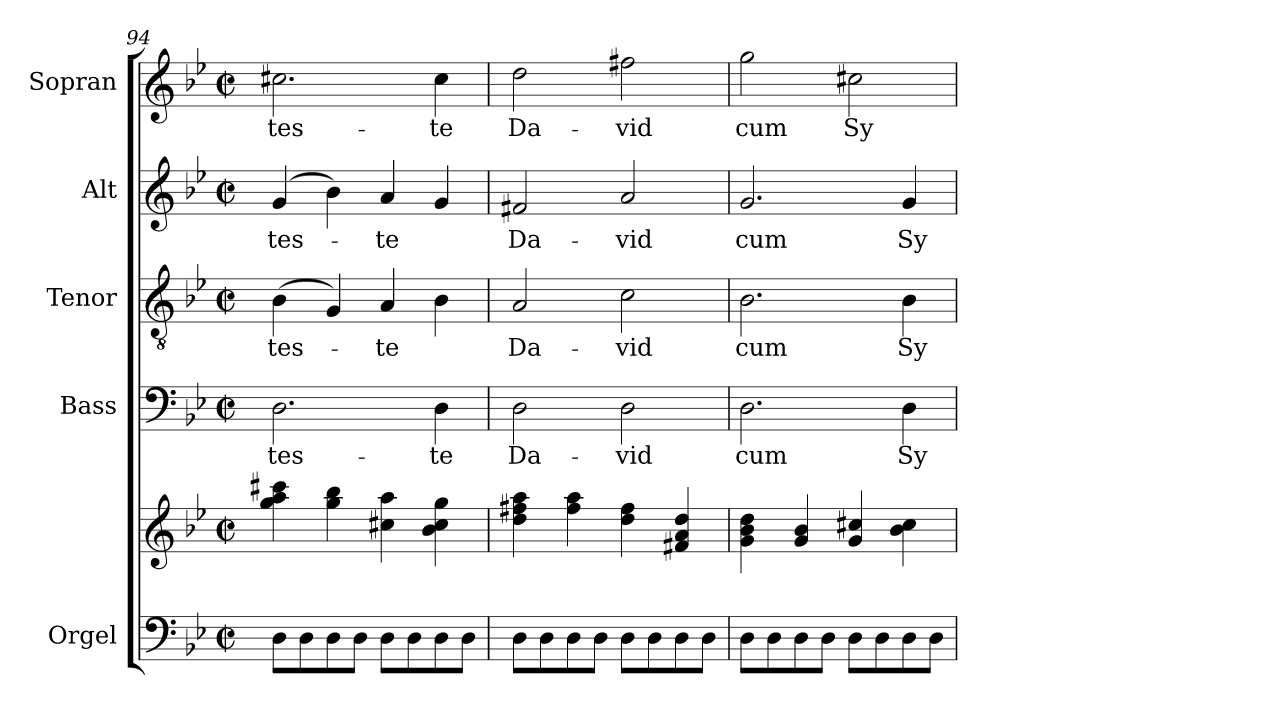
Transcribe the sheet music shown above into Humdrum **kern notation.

**kern	**kern	**kern	**text	**kern	**text	**kern	**text	**kern	**text
*part5	*part5	*part4	*part4	*part3	*part3	*part2	*part2	*part1	*part1
*staff6	*staff5	*staff4	*staff4	*staff3	*staff3	*staff2	*staff2	*staff1	*staff1
*I"Orgel	*	*I"Bass	*	*I"Tenor	*	*I"Alt	*	*I"Sopran	*
*I'Org.	*	*I'B.	*	*I'T.	*	*I'A.	*	*I'S.	*
!!LO:LB:g=z
*clefF4	*clefG2	*clefF4	*	*clefGv2	*	*clefG2	*	*clefG2	*
*k[b-e-]	*k[b-e-]	*k[b-e-]	*	*k[b-e-]	*	*k[b-e-]	*	*k[b-e-]	*
*B-:	*B-:	*B-:	*	*B-:	*	*B-:	*	*B-:	*
*M2/2	*M2/2	*M2/2	*	*M2/2	*	*M2/2	*	*M2/2	*
*met(c|)	*met(c|)	*met(c|)	*	*met(c|)	*	*met(c|)	*	*met(c|)	*
=94	=94	=94	=94	=94	=94	=94	=94	=94	=94
!	!	!	!LO:LY:b	!	!LO:LY:b	!	!LO:LY:b	!	!LO:LY:b
8D\L	4gg\ 4aa\ 4ccc#X\	2.D\	tes-	(>4B-\	tes-	(4g/	tes-	2.cc#X\	tes-
8D\	.	.	.	.	.	.	.	.	.
8D\	4gg\ 4bb-\	.	.	4G/)	.	4b-\)	.	.	.
8D\J	.	.	.	.	.	.	.	.	.
!	!	!	!	!	!LO:LY:b	!	!LO:LY:b	!	!
8D\L	4cc#X\ 4aa\	.	.	4A/	-te	4a/	-te	.	.
8D\	.	.	.	.	.	.	.	.	.
!	!	!	!LO:LY:b	!	!	!	!	!	!LO:LY:b
8D\	4b-\ 4cc#\ 4gg\	4D\	-te	4B-\	.	4g/	.	4cc#\	-te
8D\J	.	.	.	.	.	.	.	.	.
=95	=95	=95	=95	=95	=95	=95	=95	=95	=95
!	!	!	!LO:LY:b	!	!LO:LY:b	!	!LO:LY:b	!	!LO:LY:b
8D\L	4dd\ 4ff#X\ 4aa\	2D\	Da-	2A/	Da-	2f#X/	Da-	2dd\	Da-
8D\	.	.	.	.	.	.	.	.	.
8D\	4ff#\ 4aa\	.	.	.	.	.	.	.	.
8D\J	.	.	.	.	.	.	.	.	.
!	!	!	!LO:LY:b	!	!LO:LY:b	!	!LO:LY:b	!	!LO:LY:b
8D\L	4dd\ 4ff#\	2D\	-vid	2c\	-vid	2a/	-vid	2ff#X\	-vid
8D\	.	.	.	.	.	.	.	.	.
8D\	4f#X/ 4a/ 4dd/	.	.	.	.	.	.	.	.
8D\J	.	.	.	.	.	.	.	.	.
=96	=96	=96	=96	=96	=96	=96	=96	=96	=96
!	!	!	!LO:LY:b	!	!LO:LY:b	!	!LO:LY:b	!	!LO:LY:b
8D\L	4g\ 4b-\ 4dd\	2.D\	cum	2.B-\	cum	2.g/	cum	2gg\	cum
8D\	.	.	.	.	.	.	.	.	.
8D\	4g/ 4b-/	.	.	.	.	.	.	.	.
8D\J	.	.	.	.	.	.	.	.	.
!	!	!	!	!	!	!	!	!	!LO:LY:b
8D\L	4g/ 4cc#X/	.	.	.	.	.	.	2cc#X\	Sy-
8D\	.	.	.	.	.	.	.	.	.
!	!	!	!LO:LY:b	!	!LO:LY:b	!	!LO:LY:b	!	!
8D\	4b-\ 4cc#\	4D\	Sy-	4B-\	Sy-	4g/	Sy-	.	.
8D\J	.	.	.	.	.	.	.	.	.
=	=	=	=	=	=	=	=	=	=
*-	*-	*-	*-	*-	*-	*-	*-	*-	*-
